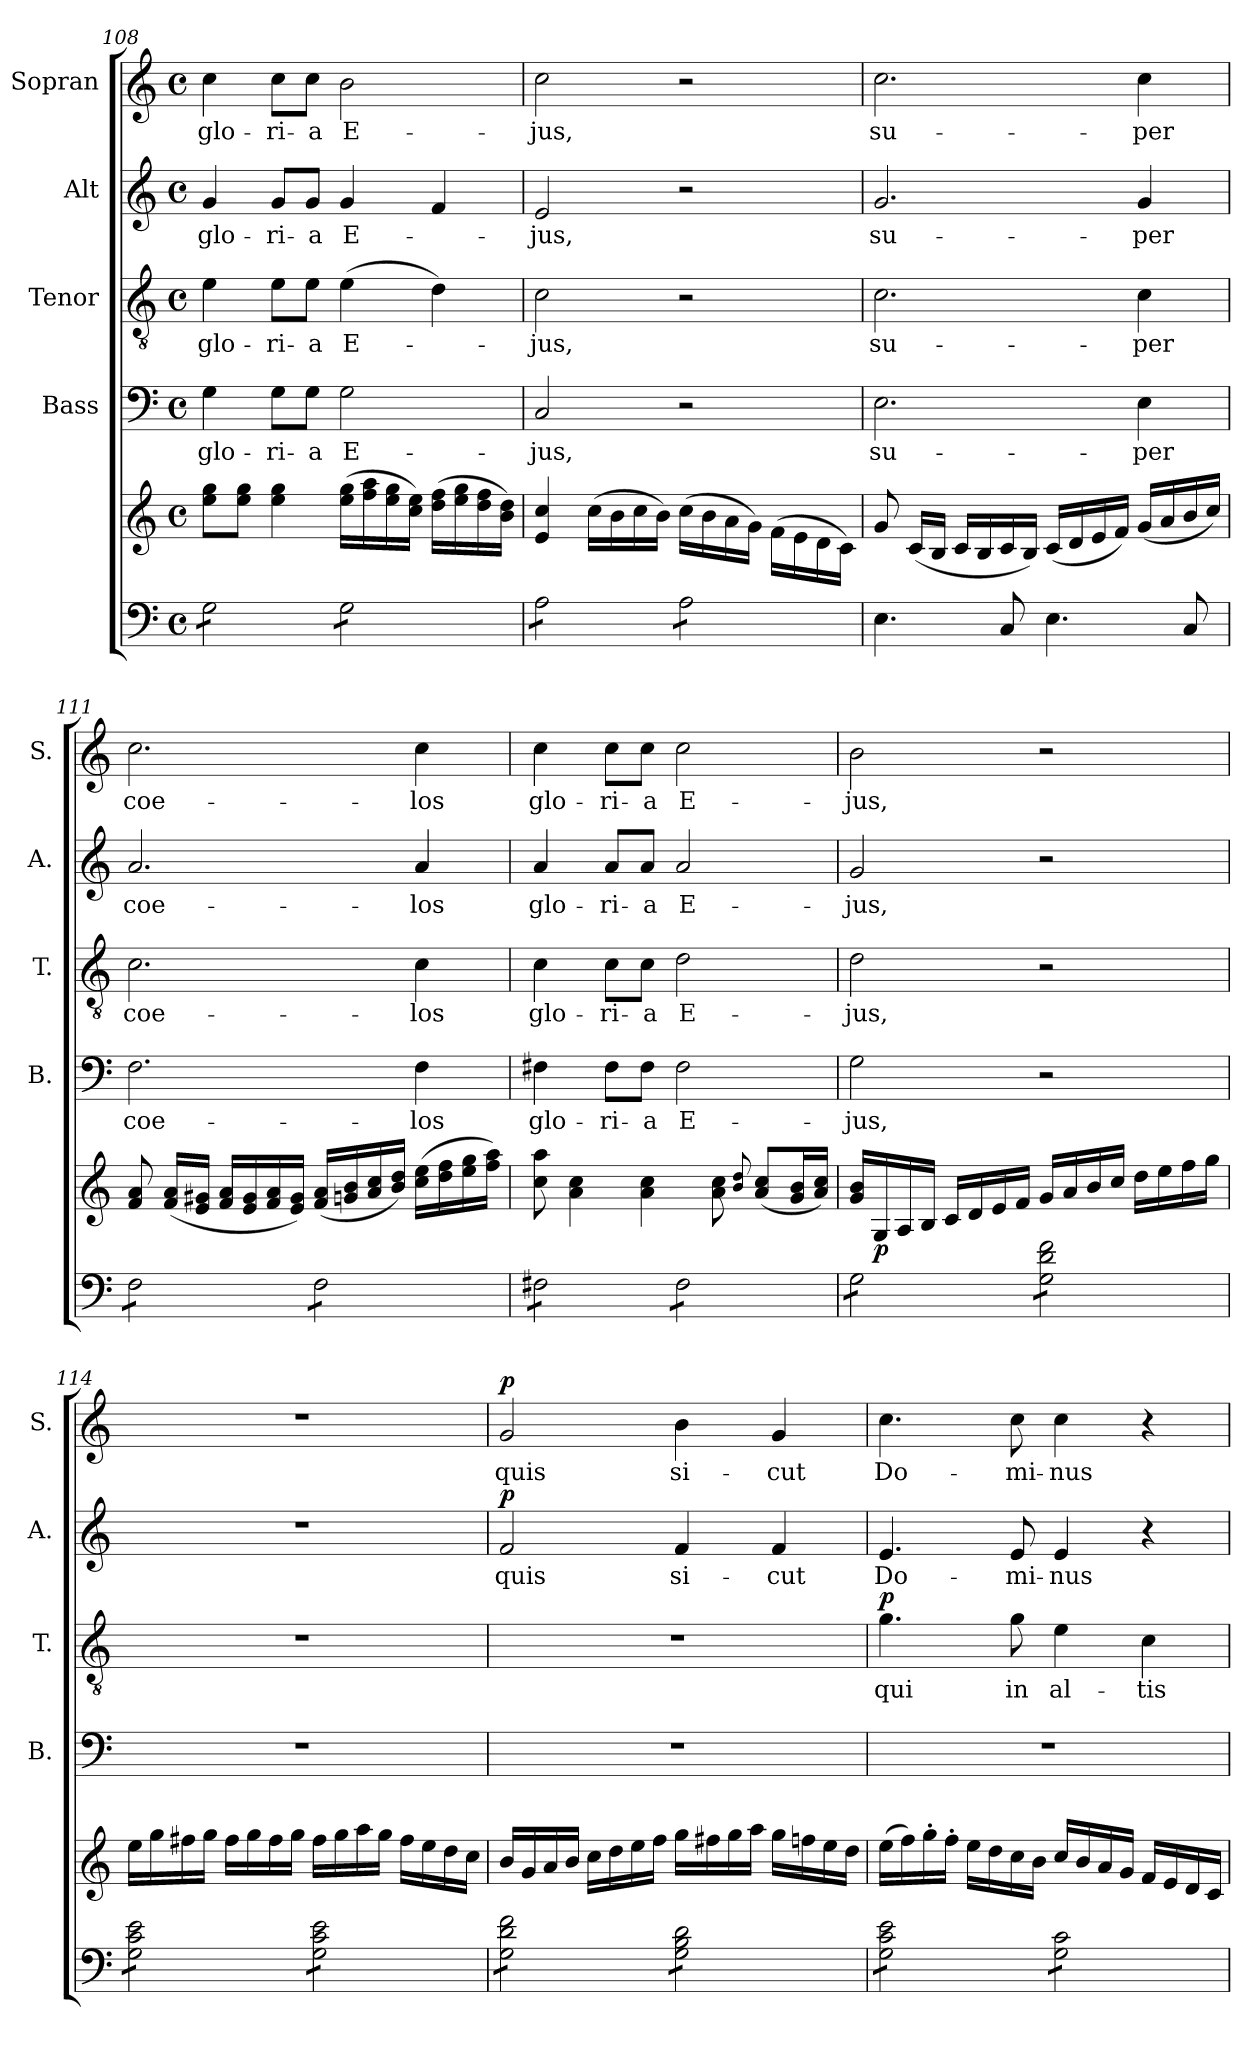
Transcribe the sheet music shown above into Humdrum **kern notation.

**kern	**kern	**dynam	**kern	**text	**kern	**text	**dynam	**kern	**text	**dynam	**kern	**text	**dynam
*part5	*part5	*part5	*part4	*part4	*part3	*part3	*part3	*part2	*part2	*part2	*part1	*part1	*part1
*staff6	*staff5	*staff5/6	*staff4	*staff4	*staff3	*staff3	*staff3	*staff2	*staff2	*staff2	*staff1	*staff1	*staff1
*	*	*	*I"Bass	*	*I"Tenor	*	*	*I"Alt	*	*	*I"Sopran	*	*
*	*	*	*I'B.	*	*I'T.	*	*	*I'A.	*	*	*I'S.	*	*
*clefF4	*clefG2	*	*clefF4	*	*clefGv2	*	*	*clefG2	*	*	*clefG2	*	*
*k[]	*k[]	*	*k[]	*	*k[]	*	*	*k[]	*	*	*k[]	*	*
*C:	*C:	*	*C:	*	*C:	*	*	*C:	*	*	*C:	*	*
*M4/4	*M4/4	*	*M4/4	*	*M4/4	*	*	*M4/4	*	*	*M4/4	*	*
*met(c)	*met(c)	*	*met(c)	*	*met(c)	*	*	*met(c)	*	*	*met(c)	*	*
=108	=108	=108	=108	=108	=108	=108	=108	=108	=108	=108	=108	=108	=108
!	!	!	!	!LO:LY:b	!	!LO:LY:b	!	!	!LO:LY:b	!	!	!LO:LY:b	!
*tremolo	*	*	*	*	*	*	*	*	*	*	*	*	*
8G\L	8ee\ 8gg\L	.	4G\	glo-	4e\	glo-	.	4g/	glo-	.	4cc\	glo-	.
8G\	8ee\ 8gg\J	.	.	.	.	.	.	.	.	.	.	.	.
!	!	!	!	!LO:LY:b	!	!LO:LY:b	!	!	!LO:LY:b	!	!	!LO:LY:b	!
8G\	4ee\ 4gg\	.	8G\L	-ri-	8e\L	-ri-	.	8g/L	-ri-	.	8cc\L	-ri-	.
!	!	!	!	!LO:LY:b	!	!LO:LY:b	!	!	!LO:LY:b	!	!	!LO:LY:b	!
8G\J	.	.	8G\J	-a	8e\J	-a	.	8g/J	-a	.	8cc\J	-a	.
!	!	!	!	!LO:LY:b	!	!LO:LY:b	!	!	!LO:LY:b	!	!	!LO:LY:b	!
8G\L	(>16ee\ 16gg\LL	.	2G\	E-	(>4e\	E-	.	4g/	E-	.	2b\	E-	.
.	16ff\ 16aa\	.	.	.	.	.	.	.	.	.	.	.	.
8G\	16ee\ 16gg\	.	.	.	.	.	.	.	.	.	.	.	.
.	16cc\ 16ee\JJ)	.	.	.	.	.	.	.	.	.	.	.	.
8G\	(>16dd\ 16ff\LL	.	.	.	4d\)	.	.	4f/	.	.	.	.	.
.	16ee\ 16gg\	.	.	.	.	.	.	.	.	.	.	.	.
8G\J	16dd\ 16ff\	.	.	.	.	.	.	.	.	.	.	.	.
.	16b\ 16dd\JJ)	.	.	.	.	.	.	.	.	.	.	.	.
=109	=109	=109	=109	=109	=109	=109	=109	=109	=109	=109	=109	=109	=109
!	!	!	!	!LO:LY:b	!	!LO:LY:b	!	!	!LO:LY:b	!	!	!LO:LY:b	!
8A\L	4e/ 4cc/	.	2C/	-jus,	2c\	-jus,	.	2e/	-jus,	.	2cc\	-jus,	.
8A\	.	.	.	.	.	.	.	.	.	.	.	.	.
8A\	(>16cc\LL	.	.	.	.	.	.	.	.	.	.	.	.
.	16b\	.	.	.	.	.	.	.	.	.	.	.	.
8A\J	16cc\	.	.	.	.	.	.	.	.	.	.	.	.
.	16b\JJ)	.	.	.	.	.	.	.	.	.	.	.	.
8A\L	(>16cc\LL	.	2r	.	2r	.	.	2r	.	.	2r	.	.
.	16b\	.	.	.	.	.	.	.	.	.	.	.	.
8A\	16a\	.	.	.	.	.	.	.	.	.	.	.	.
.	16g\JJ)	.	.	.	.	.	.	.	.	.	.	.	.
8A\	(>16f\LL	.	.	.	.	.	.	.	.	.	.	.	.
.	16e\	.	.	.	.	.	.	.	.	.	.	.	.
8A\J	16d\	.	.	.	.	.	.	.	.	.	.	.	.
*Xtremolo	*	*	*	*	*	*	*	*	*	*	*	*	*
.	16c\JJ)	.	.	.	.	.	.	.	.	.	.	.	.
!!LO:LB:g=z
=110	=110	=110	=110	=110	=110	=110	=110	=110	=110	=110	=110	=110	=110
!	!	!	!	!LO:LY:b	!	!LO:LY:b	!	!	!LO:LY:b	!	!	!LO:LY:b	!
4.E\	8g/	.	2.E\	su-	2.c\	su-	.	2.g/	su-	.	2.cc\	su-	.
.	(<16c/LL	.	.	.	.	.	.	.	.	.	.	.	.
.	16B/JJ	.	.	.	.	.	.	.	.	.	.	.	.
.	16c/LL	.	.	.	.	.	.	.	.	.	.	.	.
.	16B/	.	.	.	.	.	.	.	.	.	.	.	.
8C/	16c/	.	.	.	.	.	.	.	.	.	.	.	.
.	16B/JJ)	.	.	.	.	.	.	.	.	.	.	.	.
4.E\	(<16c/LL	.	.	.	.	.	.	.	.	.	.	.	.
.	16d/	.	.	.	.	.	.	.	.	.	.	.	.
.	16e/	.	.	.	.	.	.	.	.	.	.	.	.
.	16f/JJ)	.	.	.	.	.	.	.	.	.	.	.	.
!	!	!	!	!LO:LY:b	!	!LO:LY:b	!	!	!LO:LY:b	!	!	!LO:LY:b	!
.	(<16g/LL	.	4E\	-per	4c\	-per	.	4g/	-per	.	4cc\	-per	.
.	16a/	.	.	.	.	.	.	.	.	.	.	.	.
8C/	16b/	.	.	.	.	.	.	.	.	.	.	.	.
.	16cc/JJ)	.	.	.	.	.	.	.	.	.	.	.	.
=111	=111	=111	=111	=111	=111	=111	=111	=111	=111	=111	=111	=111	=111
!	!	!	!	!LO:LY:b	!	!LO:LY:b	!	!	!LO:LY:b	!	!	!LO:LY:b	!
*tremolo	*	*	*	*	*	*	*	*	*	*	*	*	*
8F\L	8f/ 8a/	.	2.F\	coe-	2.c\	coe-	.	2.a/	coe-	.	2.cc\	coe-	.
8F\	(<16f/ 16a/LL	.	.	.	.	.	.	.	.	.	.	.	.
.	16e/ 16g#X/JJ	.	.	.	.	.	.	.	.	.	.	.	.
8F\	16f/ 16a/LL	.	.	.	.	.	.	.	.	.	.	.	.
.	16e/ 16g#/	.	.	.	.	.	.	.	.	.	.	.	.
8F\J	16f/ 16a/	.	.	.	.	.	.	.	.	.	.	.	.
.	16e/ 16g#/JJ)	.	.	.	.	.	.	.	.	.	.	.	.
8F\L	(<16f/ 16a/LL	.	.	.	.	.	.	.	.	.	.	.	.
.	16gn/ 16b/	.	.	.	.	.	.	.	.	.	.	.	.
8F\	16a/ 16cc/	.	.	.	.	.	.	.	.	.	.	.	.
.	16b/ 16dd/JJ)	.	.	.	.	.	.	.	.	.	.	.	.
!	!	!	!	!LO:LY:b	!	!LO:LY:b	!	!	!LO:LY:b	!	!	!LO:LY:b	!
8F\	(>16cc\ 16ee\LL	.	4F\	-los	4c\	-los	.	4a/	-los	.	4cc\	-los	.
.	16dd\ 16ff\	.	.	.	.	.	.	.	.	.	.	.	.
8F\J	16ee\ 16gg\	.	.	.	.	.	.	.	.	.	.	.	.
.	16ff\ 16aa\JJ)	.	.	.	.	.	.	.	.	.	.	.	.
=112	=112	=112	=112	=112	=112	=112	=112	=112	=112	=112	=112	=112	=112
!	!	!	!	!LO:LY:b	!	!LO:LY:b	!	!	!LO:LY:b	!	!	!LO:LY:b	!
8F#X\L	8cc\ 8aa\	.	4F#X\	glo-	4c\	glo-	.	4a/	glo-	.	4cc\	glo-	.
8F#X\	4a\ 4cc\	.	.	.	.	.	.	.	.	.	.	.	.
!	!	!	!	!LO:LY:b	!	!LO:LY:b	!	!	!LO:LY:b	!	!	!LO:LY:b	!
8F#X\	.	.	8F#\L	-ri-	8c\L	-ri-	.	8a/L	-ri-	.	8cc\L	-ri-	.
!	!	!	!	!LO:LY:b	!	!LO:LY:b	!	!	!LO:LY:b	!	!	!LO:LY:b	!
8F#X\J	4a\ 4cc\	.	8F#\J	-a	8c\J	-a	.	8a/J	-a	.	8cc\J	-a	.
!	!	!	!	!LO:LY:b	!	!LO:LY:b	!	!	!LO:LY:b	!	!	!LO:LY:b	!
8F#\L	.	.	2F#\	E-	2d\	E-	.	2a/	E-	.	2cc\	E-	.
8F#\	8a\ 8cc\	.	.	.	.	.	.	.	.	.	.	.	.
.	8qqb/ 8qqdd/	.	.	.	.	.	.	.	.	.	.	.	.
8F#\	(<8a/ 8cc/L	.	.	.	.	.	.	.	.	.	.	.	.
8F#\J	16g/ 16b/L	.	.	.	.	.	.	.	.	.	.	.	.
.	16a/ 16cc/JJ)	.	.	.	.	.	.	.	.	.	.	.	.
=113	=113	=113	=113	=113	=113	=113	=113	=113	=113	=113	=113	=113	=113
!	!	!	!	!LO:LY:b	!	!LO:LY:b	!	!	!LO:LY:b	!	!	!LO:LY:b	!
8G\L	16g/ 16b/LL	.	2G\	-jus,	2d\	-jus,	.	2g/	-jus,	.	2b\	-jus,	.
!	!	!LO:DY:b	!	!	!	!	!	!	!	!	!	!	!
.	16G/	p	.	.	.	.	.	.	.	.	.	.	.
8G\	16A/	.	.	.	.	.	.	.	.	.	.	.	.
.	16B/JJ	.	.	.	.	.	.	.	.	.	.	.	.
8G\	16c/LL	.	.	.	.	.	.	.	.	.	.	.	.
.	16d/	.	.	.	.	.	.	.	.	.	.	.	.
8G\J	16e/	.	.	.	.	.	.	.	.	.	.	.	.
.	16f/JJ	.	.	.	.	.	.	.	.	.	.	.	.
8G\ 8d\ 8f\L	16g/LL	.	2r	.	2r	.	.	2r	.	.	2r	.	.
.	16a/	.	.	.	.	.	.	.	.	.	.	.	.
8G\ 8d\ 8f\	16b/	.	.	.	.	.	.	.	.	.	.	.	.
.	16cc/JJ	.	.	.	.	.	.	.	.	.	.	.	.
8G\ 8d\ 8f\	16dd\LL	.	.	.	.	.	.	.	.	.	.	.	.
.	16ee\	.	.	.	.	.	.	.	.	.	.	.	.
8G\ 8d\ 8f\J	16ff\	.	.	.	.	.	.	.	.	.	.	.	.
.	16gg\JJ	.	.	.	.	.	.	.	.	.	.	.	.
!!LO:PB:g=z
=114	=114	=114	=114	=114	=114	=114	=114	=114	=114	=114	=114	=114	=114
8G\ 8c\ 8e\L	16ee\LL	.	1r	.	1r	.	.	1r	.	.	1r	.	.
.	16gg\	.	.	.	.	.	.	.	.	.	.	.	.
8G\ 8c\ 8e\	16ff#X\	.	.	.	.	.	.	.	.	.	.	.	.
.	16gg\JJ	.	.	.	.	.	.	.	.	.	.	.	.
8G\ 8c\ 8e\	16ff#\LL	.	.	.	.	.	.	.	.	.	.	.	.
.	16gg\	.	.	.	.	.	.	.	.	.	.	.	.
8G\ 8c\ 8e\J	16ff#\	.	.	.	.	.	.	.	.	.	.	.	.
.	16gg\JJ	.	.	.	.	.	.	.	.	.	.	.	.
8G\ 8c\ 8e\L	16ff#\LL	.	.	.	.	.	.	.	.	.	.	.	.
.	16gg\	.	.	.	.	.	.	.	.	.	.	.	.
8G\ 8c\ 8e\	16aa\	.	.	.	.	.	.	.	.	.	.	.	.
.	16gg\JJ	.	.	.	.	.	.	.	.	.	.	.	.
8G\ 8c\ 8e\	16ff#\LL	.	.	.	.	.	.	.	.	.	.	.	.
.	16ee\	.	.	.	.	.	.	.	.	.	.	.	.
8G\ 8c\ 8e\J	16dd\	.	.	.	.	.	.	.	.	.	.	.	.
.	16cc\JJ	.	.	.	.	.	.	.	.	.	.	.	.
=115	=115	=115	=115	=115	=115	=115	=115	=115	=115	=115	=115	=115	=115
!	!	!	!	!	!	!	!	!	!LO:LY:b	!LO:DY:a	!	!LO:LY:b	!LO:DY:a
8G\ 8d\ 8f\L	16b/LL	.	1r	.	1r	.	.	2f/	quis	p	2g/	quis	p
.	16g/	.	.	.	.	.	.	.	.	.	.	.	.
8G\ 8d\ 8f\	16a/	.	.	.	.	.	.	.	.	.	.	.	.
.	16b/JJ	.	.	.	.	.	.	.	.	.	.	.	.
8G\ 8d\ 8f\	16cc\LL	.	.	.	.	.	.	.	.	.	.	.	.
.	16dd\	.	.	.	.	.	.	.	.	.	.	.	.
8G\ 8d\ 8f\J	16ee\	.	.	.	.	.	.	.	.	.	.	.	.
.	16ff\JJ	.	.	.	.	.	.	.	.	.	.	.	.
!	!	!	!	!	!	!	!	!	!LO:LY:b	!	!	!LO:LY:b	!
8G\ 8B\ 8d\L	16gg\LL	.	.	.	.	.	.	4f/	si-	.	4b\	si-	.
.	16ff#X\	.	.	.	.	.	.	.	.	.	.	.	.
8G\ 8B\ 8d\	16gg\	.	.	.	.	.	.	.	.	.	.	.	.
.	16aa\JJ	.	.	.	.	.	.	.	.	.	.	.	.
!	!	!	!	!	!	!	!	!	!LO:LY:b	!	!	!LO:LY:b	!
8G\ 8B\ 8d\	16gg\LL	.	.	.	.	.	.	4f/	-cut	.	4g/	-cut	.
.	16ffn\	.	.	.	.	.	.	.	.	.	.	.	.
8G\ 8B\ 8d\J	16ee\	.	.	.	.	.	.	.	.	.	.	.	.
.	16dd\JJ	.	.	.	.	.	.	.	.	.	.	.	.
=116	=116	=116	=116	=116	=116	=116	=116	=116	=116	=116	=116	=116	=116
!	!	!	!	!	!	!LO:LY:b	!LO:DY:a	!	!LO:LY:b	!	!	!LO:LY:b	!
8G\ 8c\ 8e\L	(>16ee\LL	.	1r	.	4.g\	qui	p	4.e/	Do-	.	4.cc\	Do-	.
.	16ff\)	.	.	.	.	.	.	.	.	.	.	.	.
8G\ 8c\ 8e\	16gg'>\	.	.	.	.	.	.	.	.	.	.	.	.
.	16ff'>\JJ	.	.	.	.	.	.	.	.	.	.	.	.
8G\ 8c\ 8e\	16ee\LL	.	.	.	.	.	.	.	.	.	.	.	.
.	16dd\	.	.	.	.	.	.	.	.	.	.	.	.
!	!	!	!	!	!	!LO:LY:b	!	!	!LO:LY:b	!	!	!LO:LY:b	!
8G\ 8c\ 8e\J	16cc\	.	.	.	8g\	in	.	8e/	-mi-	.	8cc\	-mi-	.
.	16b\JJ	.	.	.	.	.	.	.	.	.	.	.	.
!	!	!	!	!	!	!LO:LY:b	!	!	!LO:LY:b	!	!	!LO:LY:b	!
8G\ 8c\L	16cc/LL	.	.	.	4e\	al-	.	4e/	-nus	.	4cc\	-nus	.
.	16b/	.	.	.	.	.	.	.	.	.	.	.	.
8G\ 8c\	16a/	.	.	.	.	.	.	.	.	.	.	.	.
.	16g/JJ	.	.	.	.	.	.	.	.	.	.	.	.
!	!	!	!	!	!	!LO:LY:b	!	!	!	!	!	!	!
8G\ 8c\	16f/LL	.	.	.	4c\	-tis	.	4r	.	.	4r	.	.
.	16e/	.	.	.	.	.	.	.	.	.	.	.	.
8G\ 8c\J	16d/	.	.	.	.	.	.	.	.	.	.	.	.
*Xtremolo	*	*	*	*	*	*	*	*	*	*	*	*	*
.	16c/JJ	.	.	.	.	.	.	.	.	.	.	.	.
=	=	=	=	=	=	=	=	=	=	=	=	=	=
*-	*-	*-	*-	*-	*-	*-	*-	*-	*-	*-	*-	*-	*-
